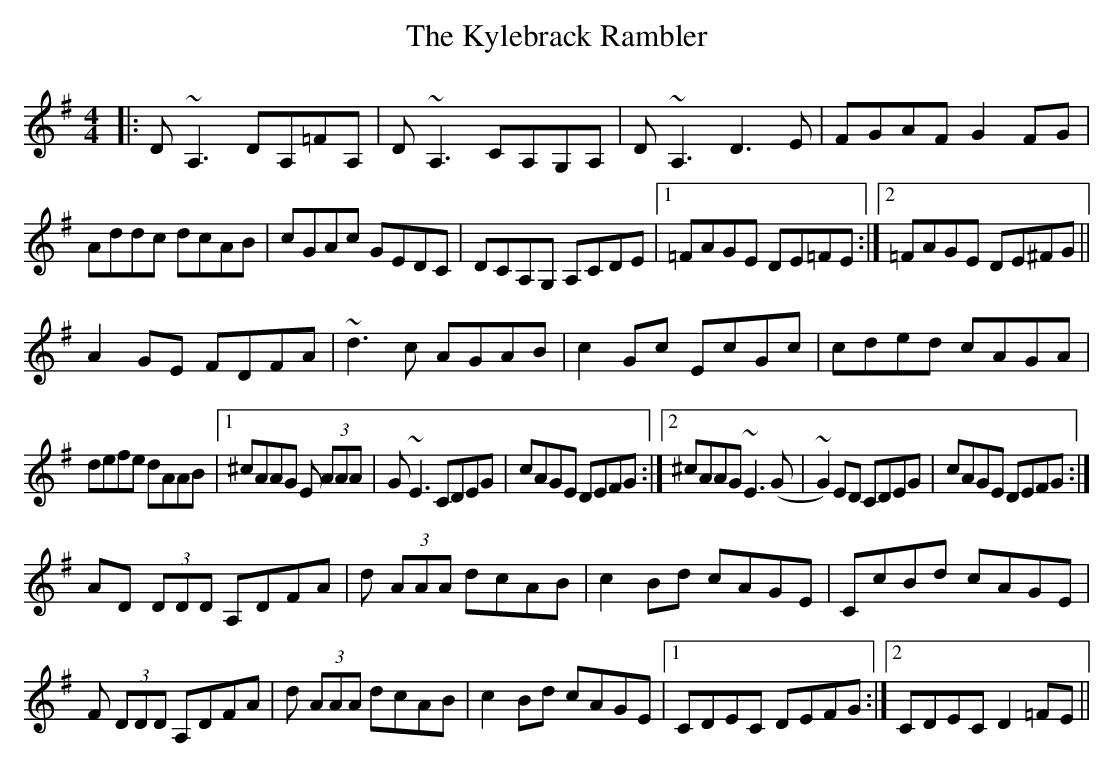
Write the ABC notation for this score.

X:1
T: The Kylebrack Rambler
M: 4/4
L: 1/8
K: Dmix
|:D ~A,3 DA,=FA,|D ~A,3 CA,G,A,|D ~A,3 D3E|FGAF G2FG|
Addc dcAB|cGAc GEDC|DCA,G, A,CDE|1 =FAGE DE=FE:|2 =FAGE DE^FG||
A2GE FDFA|~d3c AGAB|c2Gc EcGc|cded cAGA|
defe dAAB|1 ^cAAG E (3AAA|G~E3 CDEG|cAGE DEFG:|2 ^cAAG ~E3(G|~G2)ED CDEG|cAGE DEFG:|
AD (3DDD A,DFA|d (3AAA dcAB|c2Bd cAGE|CcBd cAGE|
F (3DDD A,DFA|d (3AAA dcAB|c2Bd cAGE|1 CDEC DEFG:|2 CDEC D2=FE||
